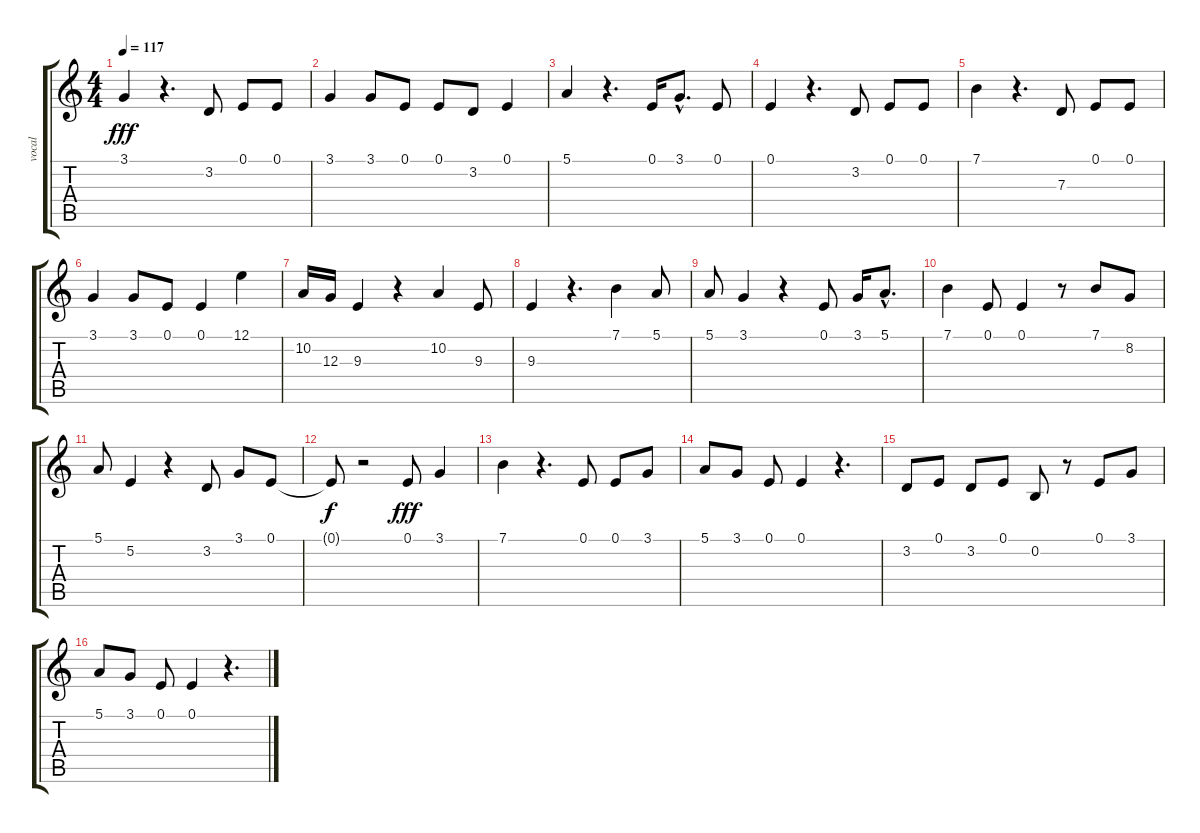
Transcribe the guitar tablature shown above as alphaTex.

\track ("vocal" "vocal") {instrument tenorsax}
\staff {score tabs}
\tuning (E4 B3 G3 D3 A2 E2) {hide}
\ts (4 4)
\tempo 117
\clef g2
\ks c
3.1.4{dy fff} r.4{d} 3.2.8 0.1.8 0.1.8 |
3.1.4 3.1.8 0.1.8 0.1.8 3.2.8 0.1.4 |
5.1.4 r.4{d} 0.1.16 3.1{hac}.8{d} 0.1.8 |
0.1.4 r.4{d} 3.2.8 0.1.8 0.1.8 |
7.1.4 r.4{d} 7.3.8 0.1.8 0.1.8 |
3.1.4 3.1.8 0.1.8 0.1.4 12.1.4 |
10.2.16 12.3.16 9.3.4 r.4 10.2.4 9.3.8 |
9.3.4 r.4{d} 7.1.4 5.1.8 |
5.1.8 3.1.4 r.4 0.1.8 3.1.16 5.1{hac}.8{d} |
7.1.4 0.1.8 0.1.4 r.8 7.1.8 8.2.8 |
5.1.8 5.2.4 r.4 3.2.8 3.1.8 0.1.8 |
0.1{t}.8{dy f} r.2 0.1.8{dy fff} 3.1.4 |
7.1.4 r.4{d} 0.1.8 0.1.8 3.1.8 |
5.1.8 3.1.8 0.1.8 0.1.4 r.4{d} |
3.2.8 0.1.8 3.2.8 0.1.8 0.2.8 r.8 0.1.8 3.1.8 |
5.1.8 3.1.8 0.1.8 0.1.4 r.4{d}
